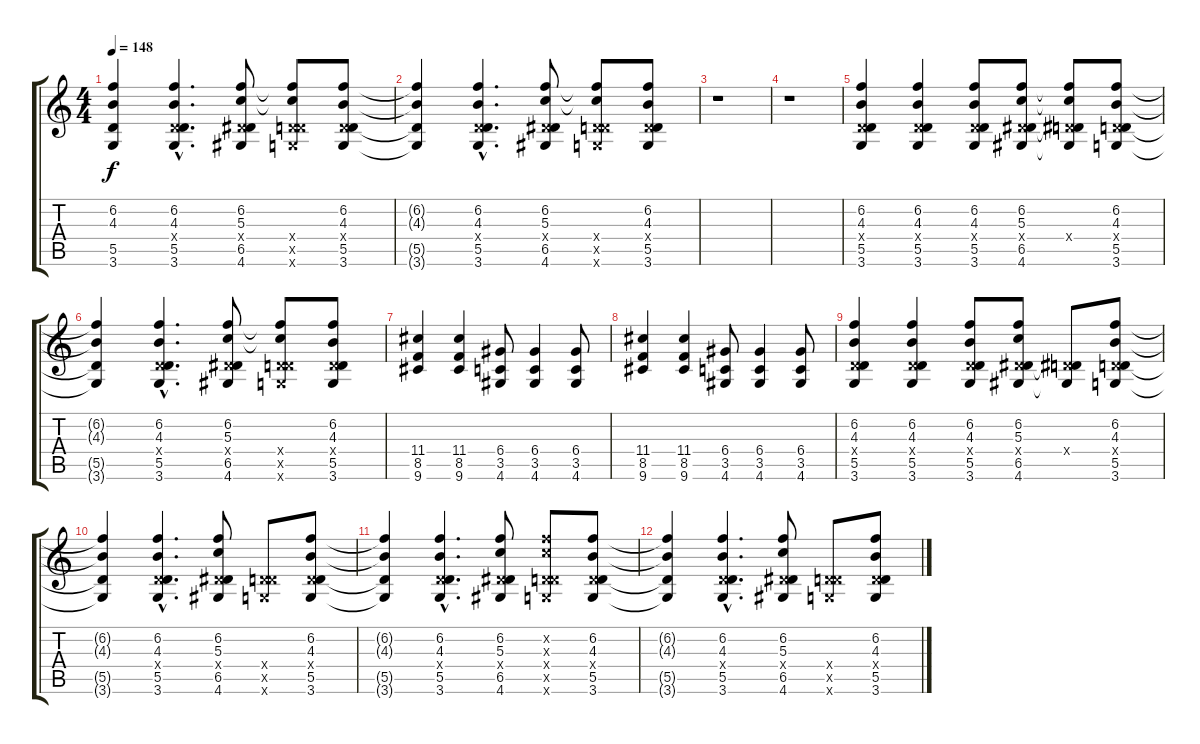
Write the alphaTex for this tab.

\track "" {instrument distortionguitar}
\staff {score tabs}
\tuning (E4 B3 G3 D3 A2 E2) {hide}
\ts (4 4)
\tempo 148
\clef g2
\ks c
(6.2{t} 4.3{t} 5.5{t} 3.6{t}).4{dy f} (6.2{hac} 4.3{hac} 0.4{hac x} 5.5{hac} 3.6{hac}).4{d} (6.2 5.3 0.4{x} 6.5 4.6).8 (6.2{t} 5.3{t} 0.4{x} 5.5{x} 3.6{x}).8 (6.2 4.3 0.4{x} 5.5 3.6).8 |
(6.2{t} 4.3{t} 5.5{t} 3.6{t}).4 (6.2{hac} 4.3{hac} 0.4{hac x} 5.5{hac} 3.6{hac}).4{d} (6.2 5.3 0.4{x} 6.5 4.6).8 (6.2{t} 5.3{t} 0.4{x} 5.5{x} 3.6{x}).8 (6.2 4.3 0.4{x} 5.5 3.6).8 |
r.1 |
r.1 |
(6.2 4.3 0.4{x} 5.5 3.6).4 (6.2 4.3 0.4{x} 5.5 3.6).4 (6.2 4.3 0.4{x} 5.5 3.6).8 (6.2 5.3 0.4{x} 6.5 4.6).8 (6.2{t} 5.3{t} 0.4{x} 6.5{t} 4.6{t}).8 (6.2 4.3 0.4{x} 5.5 3.6).8 |
(6.2{t} 4.3{t} 5.5{t} 3.6{t}).4 (6.2{hac} 4.3{hac} 0.4{hac x} 5.5{hac} 3.6{hac}).4{d} (6.2 5.3 0.4{x} 6.5 4.6).8 (6.2{t} 5.3{t} 0.4{x} 5.5{x} 3.6{x}).8 (6.2 4.3 0.4{x} 5.5 3.6).8 |
(11.4 8.5 9.6).4 (11.4 8.5 9.6).4 (6.4 3.5 4.6).8 (6.4 3.5 4.6).4 (6.4 3.5 4.6).8 |
(11.4 8.5 9.6).4 (11.4 8.5 9.6).4 (6.4 3.5 4.6).8 (6.4 3.5 4.6).4 (6.4 3.5 4.6).8 |
(6.2 4.3 0.4{x} 5.5 3.6).4 (6.2 4.3 0.4{x} 5.5 3.6).4 (6.2 4.3 0.4{x} 5.5 3.6).8 (6.2 5.3 0.4{x} 6.5 4.6).8 (0.4{x} 6.5{t} 4.6{t}).8 (6.2 4.3 0.4{x} 5.5 3.6).8 |
(6.2{t} 4.3{t} 5.5{t} 3.6{t}).4 (6.2{hac} 4.3{hac} 0.4{hac x} 5.5{hac} 3.6{hac}).4{d} (6.2 5.3 0.4{x} 6.5 4.6).8 (0.4{x} 5.5{x} 3.6{x}).8 (6.2 4.3 0.4{x} 5.5 3.6).8 |
(6.2{t} 4.3{t} 5.5{t} 3.6{t}).4 (6.2{hac} 4.3{hac} 0.4{hac x} 5.5{hac} 3.6{hac}).4{d} (6.2 5.3 0.4{x} 6.5 4.6).8 (6.2{x} 5.3{x} 0.4{x} 5.5{x} 3.6{x}).8 (6.2 4.3 0.4{x} 5.5 3.6).8 |
(6.2{t} 4.3{t} 5.5{t} 3.6{t}).4 (6.2{hac} 4.3{hac} 0.4{hac x} 5.5{hac} 3.6{hac}).4{d} (6.2 5.3 0.4{x} 6.5 4.6).8 (0.4{x} 5.5{x} 3.6{x}).8 (6.2 4.3 0.4{x} 5.5 3.6).8
